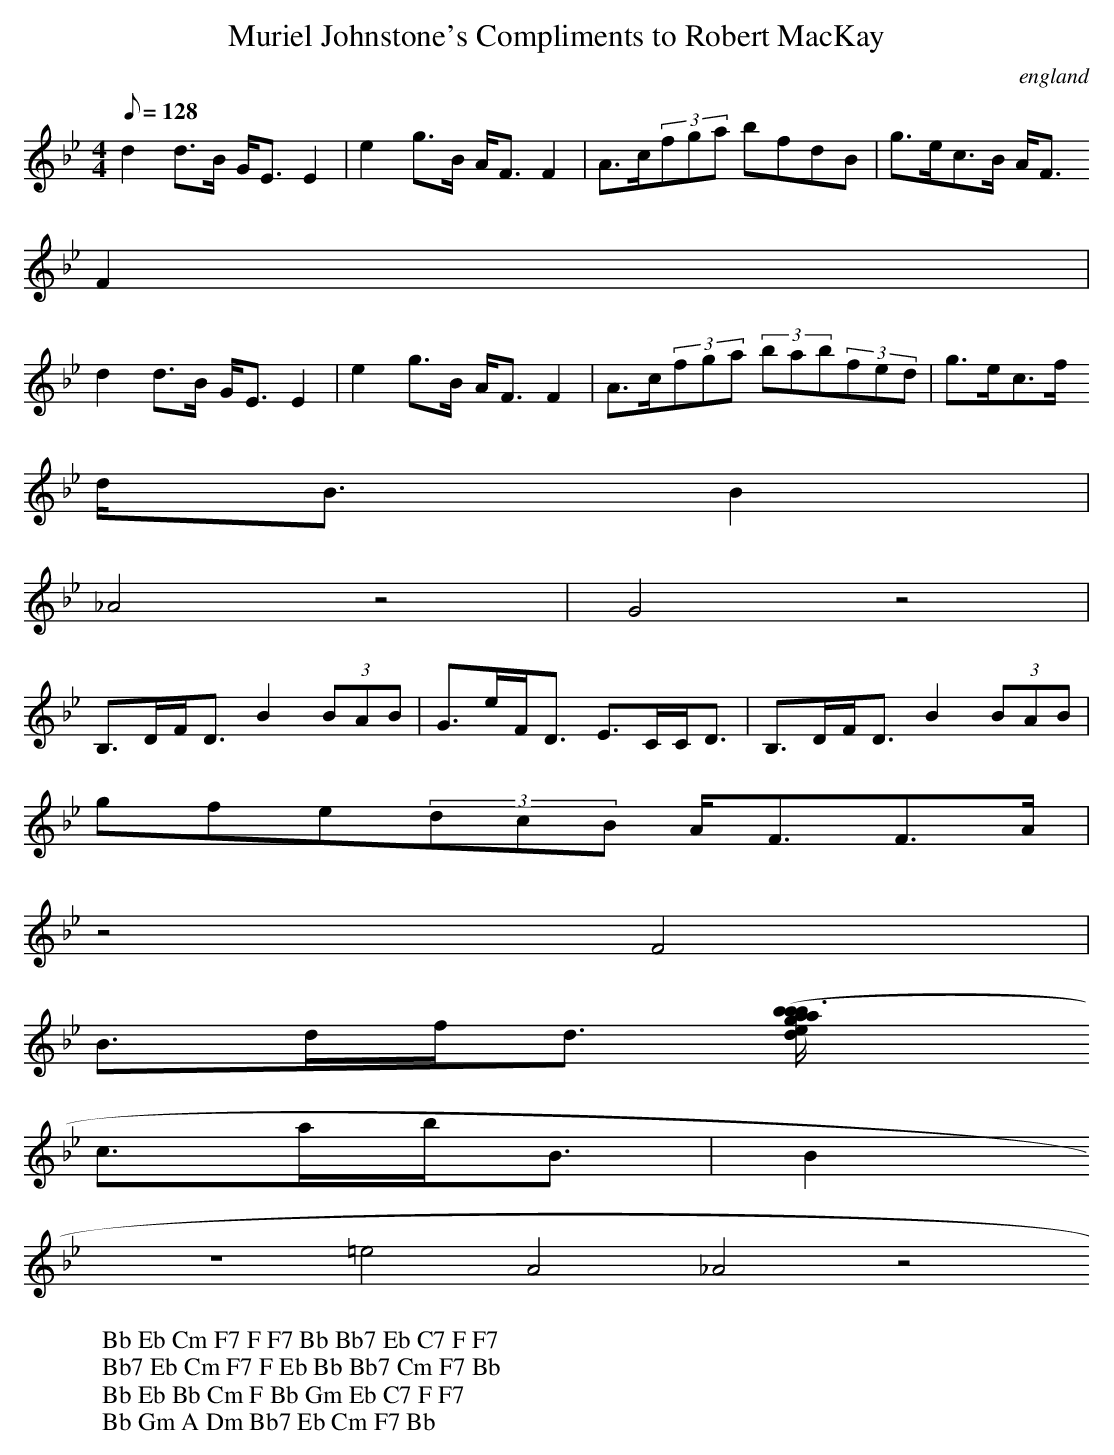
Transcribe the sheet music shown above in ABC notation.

X:1
T:Muriel Johnstone's Compliments to Robert MacKay
O:england
M:4/4
L:1/8
Q:128
K:Bb
d2d3/2B/ G/E3/2E2|e2g3/2B/ A/F3/2F2|A3/2c/(3fga bfdB|g3/2e/c3/2B/ A/F3/2
F2|
W: Bb Eb Cm F7 F F7 Bb Bb7 Eb C7 F F7
d2d3/2B/ G/E3/2E2|e2g3/2B/ A/F3/2F2|A3/2c/(3fga (3bab(3fed|g3/2e/c3/2f/
d/B3/2B2|
_A4 z4|G4 z4|
W: Bb7 Eb Cm F7 F Eb Bb Bb7 Cm F7 Bb
B,3/2D/F/D3/2 B2(3BAB|G3/2e/F/D3/2 E3/2C/C/D3/2|B,3/2D/F/D3/2 B2(3BAB|(3
gfe(3dcB A/F3/2F3/2A/|
z4 F4|
W: Bb Eb Bb Cm F Bb Gm Eb C7 F F7
B3/2d/f/d3/2 [b2d2|(3baba3/2g/ f3/2=e/f/d3/2|d2d2 d3/2B/G/E3/2|E3/2e/g/e
3/2 c3/2a/b/B3/2|B2
z8=e4A4_A4z4
W: Bb Gm A Dm Bb7 Eb Cm F7 Bb
